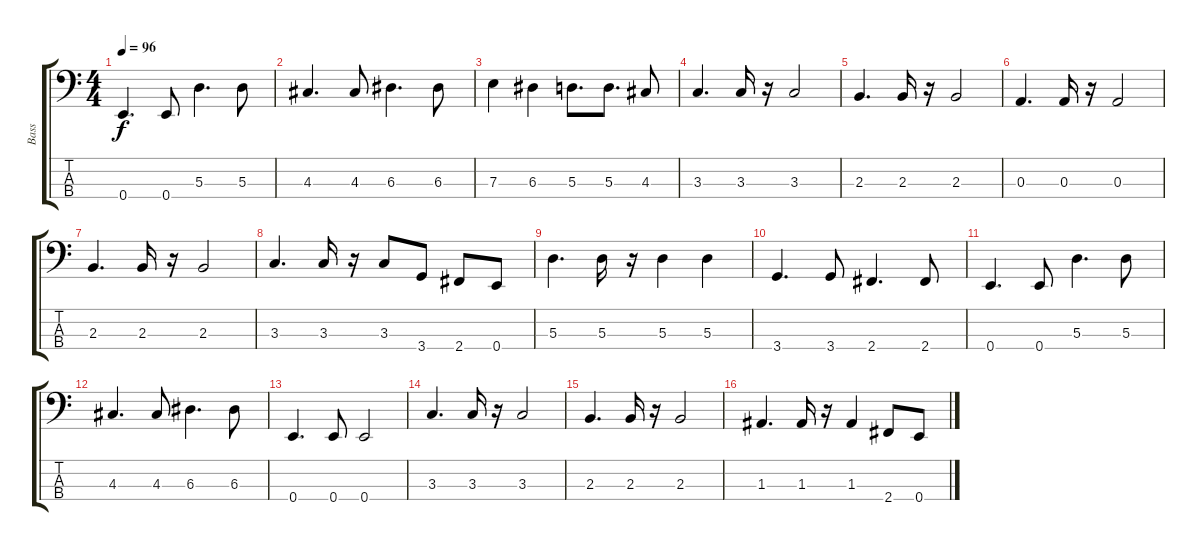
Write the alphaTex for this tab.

\track ("Bass" "Bass") {instrument electricbassfinger}
\staff {score tabs}
\tuning (G2 D2 A1 E1) {hide}
\ts (4 4)
\tempo 96
\clef f4
\ks c
0.4.4{d dy f} 0.4.8 5.3.4{d} 5.3.8 |
4.3.4{d} 4.3.8 6.3.4{d} 6.3.8 |
7.3.4 6.3.4 5.3.8{d} 5.3.8{d} 4.3.8 |
3.3.4{d} 3.3.16 r.16 3.3.2 |
2.3.4{d} 2.3.16 r.16 2.3.2 |
0.3.4{d} 0.3.16 r.16 0.3.2 |
2.3.4{d} 2.3.16 r.16 2.3.2 |
3.3.4{d} 3.3.16 r.16 3.3.8 3.4.8 2.4.8 0.4.8 |
5.3.4{d} 5.3.16 r.16 5.3.4 5.3.4 |
3.4.4{d} 3.4.8 2.4.4{d} 2.4.8 |
0.4.4{d} 0.4.8 5.3.4{d} 5.3.8 |
4.3.4{d} 4.3.8 6.3.4{d} 6.3.8 |
0.4.4{d} 0.4.8 0.4.2 |
3.3.4{d} 3.3.16 r.16 3.3.2 |
2.3.4{d} 2.3.16 r.16 2.3.2 |
1.3.4{d} 1.3.16 r.16 1.3.4 2.4.8 0.4.8
